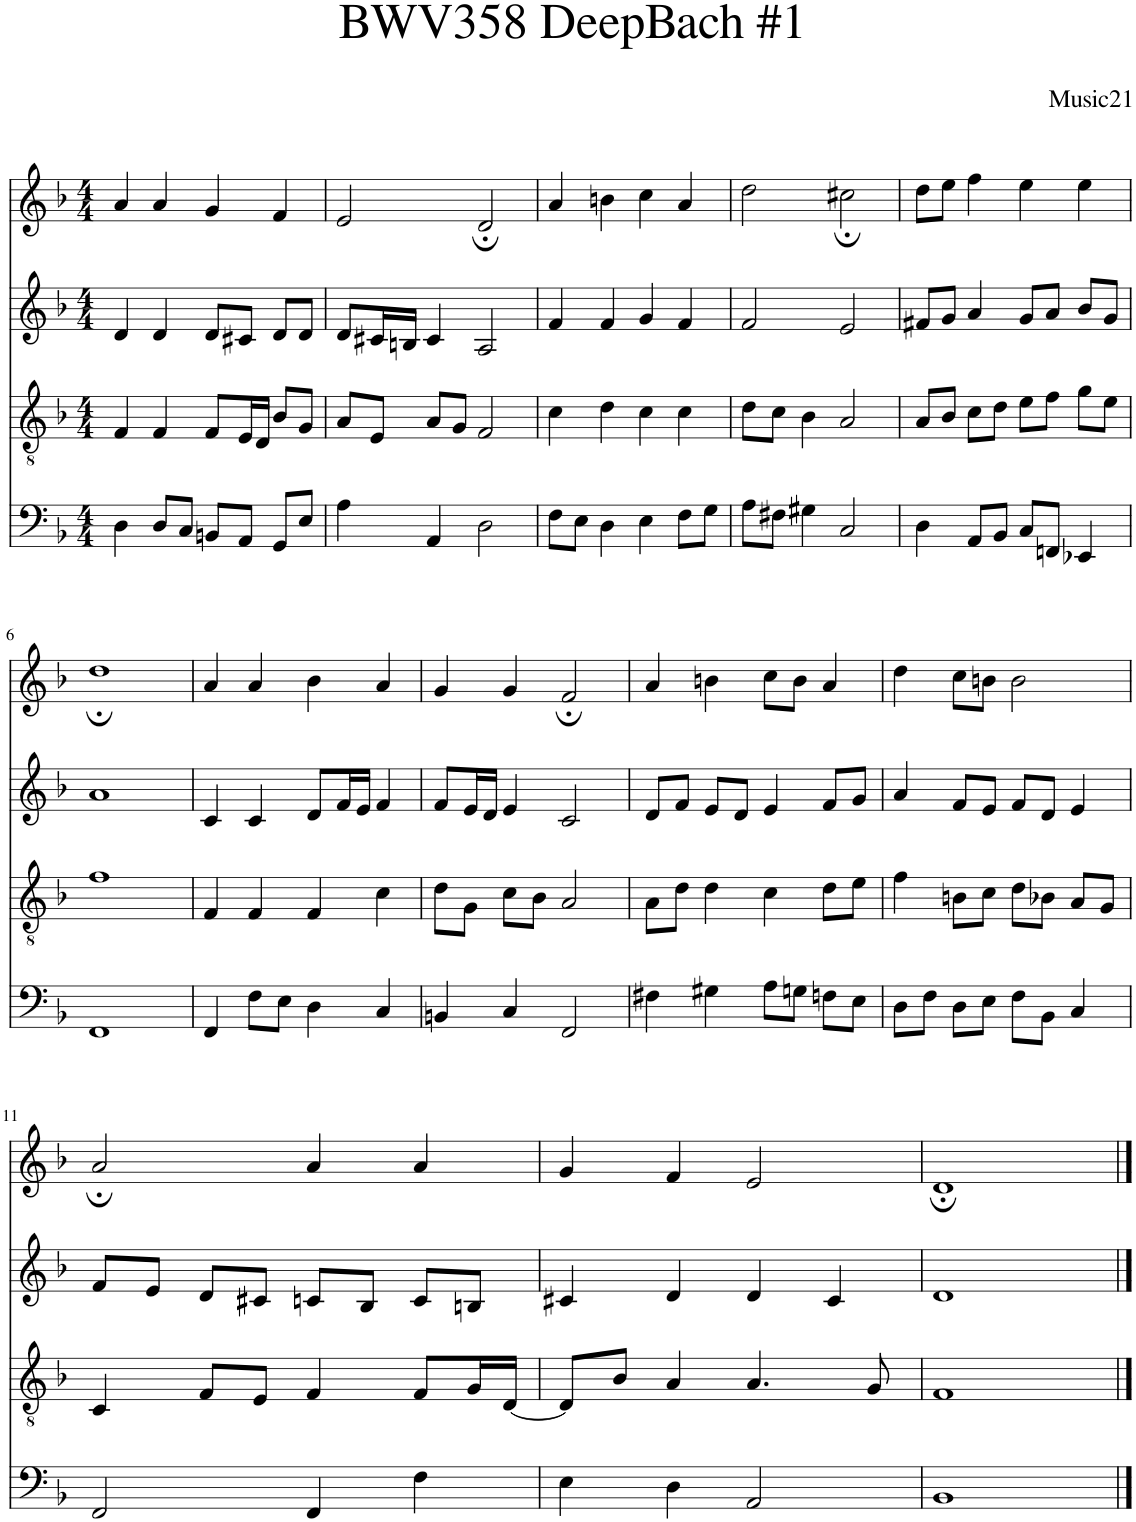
**kern	**kern	**kern	**kern
*part4	*part3	*part2	*part1
*staff4	*staff3	*staff2	*staff1
*I"Piano	*I"Piano	*I"Piano	*I"Piano
*I'Pno	*I'Pno	*I'Pno	*I'Pno
*clefF4	*clefGv2	*clefG2	*clefG2
*k[b-]	*k[b-]	*k[b-]	*k[b-]
*M4/4	*M4/4	*M4/4	*M4/4
=1	=1	=1	=1
4D\	4F/	4d/	4a/
8D/L	4F/	4d/	4a/
8C/J	.	.	.
8BBn/L	8F/L	8d/L	4g/
8AA/J	16E/L	8c#X/J	.
.	16D/JJ	.	.
8GG/L	8B-/L	8d/L	4f/
8E/J	8G/J	8d/J	.
=2	=2	=2	=2
4A\	8A/L	8d/L	2e/
.	8E/J	16c#X/L	.
.	.	16Bn/JJ	.
4AA/	8A/L	4c#/	.
.	8G/J	.	.
2D\	2F/	2A/	2d;/
=3	=3	=3	=3
8F\L	4c\	4f/	4a/
8E\J	.	.	.
4D\	4d\	4f/	4bn\
4E\	4c\	4g/	4cc\
8F\L	4c\	4f/	4a/
8G\J	.	.	.
=4	=4	=4	=4
8A\L	8d\L	2f/	2dd\
8F#X\J	8c\J	.	.
4G#X\	4B-\	.	.
2C/	2A/	2e/	2cc#X;\
=5	=5	=5	=5
4D\	8A/L	8f#X/L	8dd\L
.	8B-/J	8g/J	8ee\J
8AA/L	8c\L	4a/	4ff\
8BB-/J	8d\J	.	.
8C/L	8e\L	8g/L	4ee\
8FFn/J	8f\J	8a/J	.
4EE-X/	8g\L	8b-/L	4ee\
.	8e\J	8g/J	.
!!LO:LB:g=z
=6	=6	=6	=6
1FF	1f	1a	1dd;
=7	=7	=7	=7
4FF/	4F/	4c/	4a/
8F\L	4F/	4c/	4a/
8E\J	.	.	.
4D\	4F/	8d/L	4b-\
.	.	16f/L	.
.	.	16e/JJ	.
4C/	4c\	4f/	4a/
=8	=8	=8	=8
4BBn/	8d\L	8f/L	4g/
.	8G\J	16e/L	.
.	.	16d/JJ	.
4C/	8c\L	4e/	4g/
.	8B-\J	.	.
2FF/	2A/	2c/	2f;/
=9	=9	=9	=9
4F#X\	8A\L	8d/L	4a/
.	8d\J	8f/J	.
4G#X\	4d\	8e/L	4bn\
.	.	8d/J	.
8A\L	4c\	4e/	8cc\L
8Gn\J	.	.	8b\J
8Fn\L	8d\L	8f/L	4a/
8E\J	8e\J	8g/J	.
=10	=10	=10	=10
8D\L	4f\	4a/	4dd\
8F\J	.	.	.
8D\L	8Bn\L	8f/L	8cc\L
8E\J	8c\J	8e/J	8bn\J
8F\L	8d\L	8f/L	2b\
8BB-\J	8B-X\J	8d/J	.
4C/	8A/L	4e/	.
.	8G/J	.	.
!!LO:LB:g=z
=11	=11	=11	=11
2FF/	4C/	8f/L	2a;/
.	.	8e/J	.
.	8F/L	8d/L	.
.	8E/J	8c#X/J	.
4FF/	4F/	8cn/L	4a/
.	.	8B-/J	.
4F\	8F/L	8c/L	4a/
.	16G/L	8Bn/J	.
.	[16D/JJ	.	.
=12	=12	=12	=12
4E\	8D/L]	4c#X/	4g/
.	8B-/J	.	.
4D\	4A/	4d/	4f/
2AA/	4.A/	4d/	2e/
.	.	4c#/	.
.	8G/	.	.
=13	=13	=13	=13
1BB-	1F	1d	1d;
==	==	==	==
*-	*-	*-	*-
